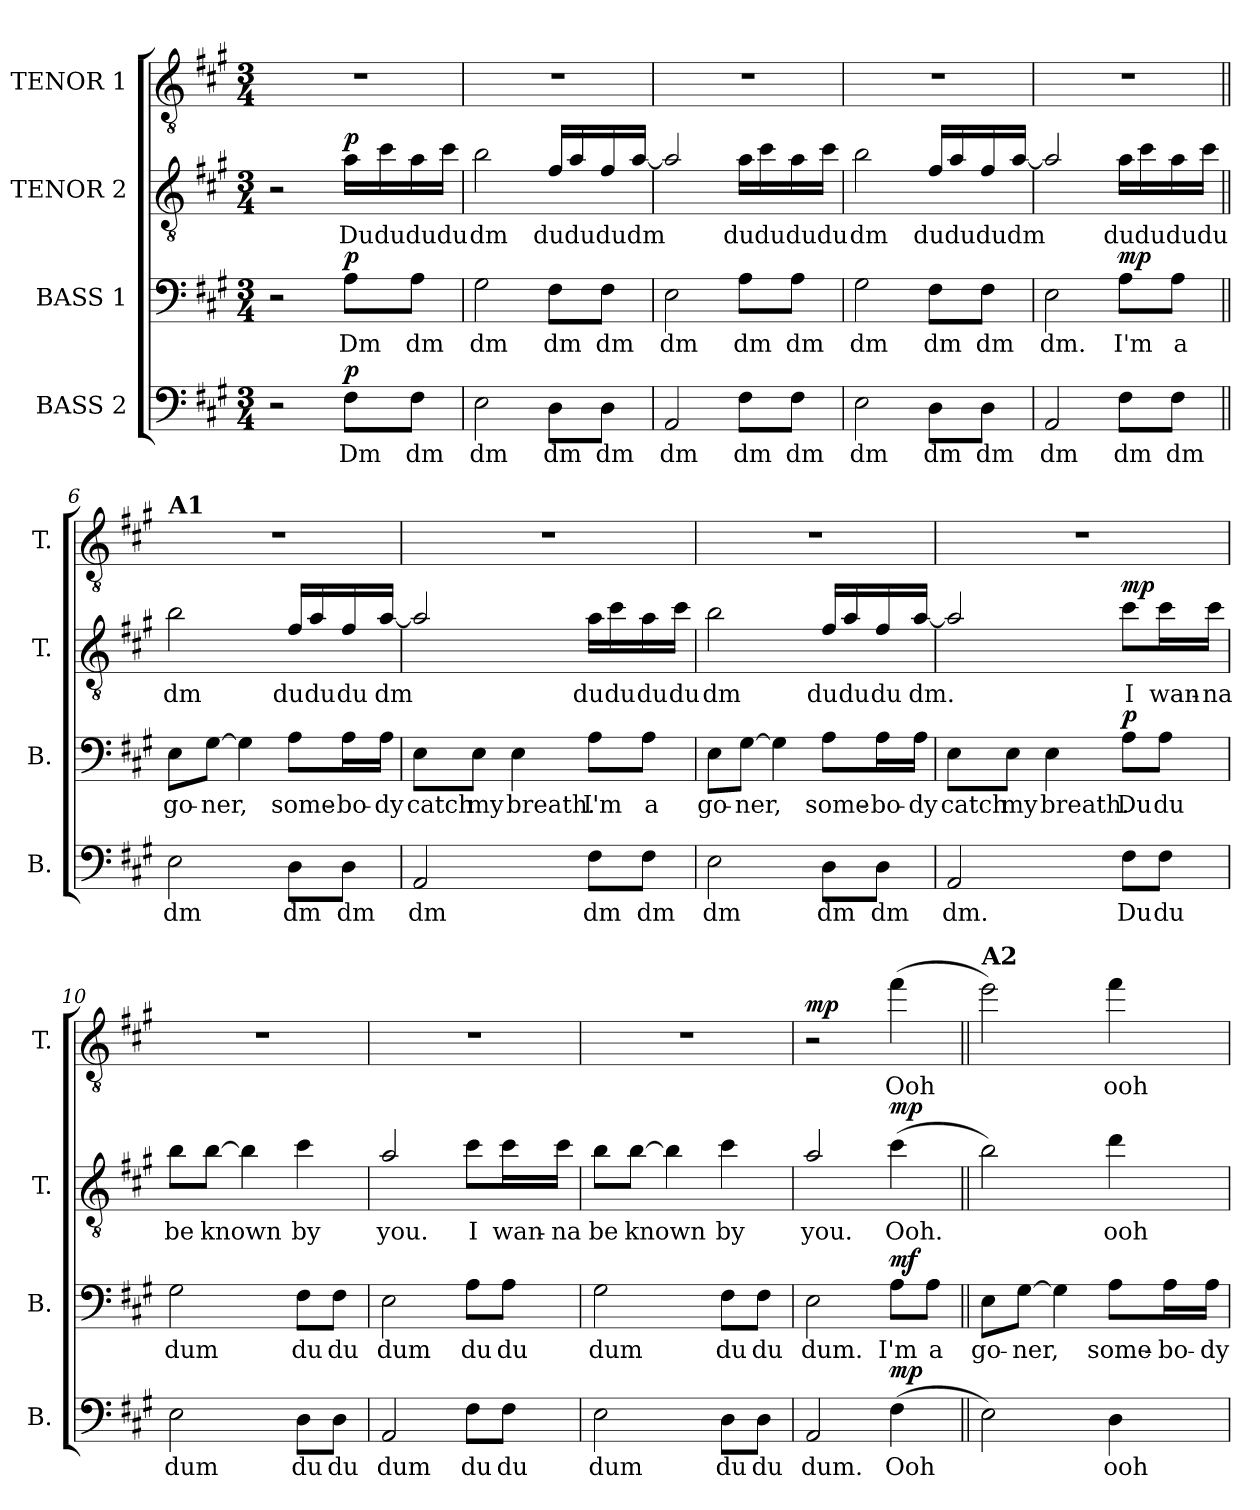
**kern	**text	**dynam	**kern	**text	**dynam	**kern	**text	**dynam	**kern	**text	**dynam
*part4	*part4	*part4	*part3	*part3	*part3	*part2	*part2	*part2	*part1	*part1	*part1
*staff4	*staff4	*staff4	*staff3	*staff3	*staff3	*staff2	*staff2	*staff2	*staff1	*staff1	*staff1
*I"BASS 2	*	*	*I"BASS 1	*	*	*I"TENOR 2	*	*	*I"TENOR 1	*	*
*I'B.	*	*	*I'B.	*	*	*I'T.	*	*	*I'T.	*	*
*clefF4	*	*	*clefF4	*	*	*clefGv2	*	*	*clefGv2	*	*
*	*	*	*	*	*	*ITrd7c12	*	*	*ITrd7c12	*	*
*k[f#c#g#]	*	*	*k[f#c#g#]	*	*	*k[f#c#g#]	*	*	*k[f#c#g#]	*	*
*M3/4	*	*	*M3/4	*	*	*M3/4	*	*	*M3/4	*	*
*MM55	*	*	*MM55	*	*	*MM55	*	*	*MM55	*	*
=1	=1	=1	=1	=1	=1	=1	=1	=1	=1	=1	=1
2r	.	.	2r	.	.	2r	.	.	2.r	.	.
!	!LO:LY:b	!LO:DY:a	!	!LO:LY:b	!LO:DY:a	!	!LO:LY:b	!LO:DY:a	!	!	!
8F#\L	Dm	p	8A\L	Dm	p	16A\LL	Du	p	.	.	.
!	!	!	!	!	!	!	!LO:LY:b	!	!	!	!
.	.	.	.	.	.	16c#\	du	.	.	.	.
!	!LO:LY:b	!	!	!LO:LY:b	!	!	!LO:LY:b	!	!	!	!
8F#\J	dm	.	8A\J	dm	.	16A\	du	.	.	.	.
!	!	!	!	!	!	!	!LO:LY:b	!	!	!	!
.	.	.	.	.	.	16c#\JJ	du	.	.	.	.
=2	=2	=2	=2	=2	=2	=2	=2	=2	=2	=2	=2
!	!LO:LY:b	!	!	!LO:LY:b	!	!	!LO:LY:b	!	!	!	!
2E\	dm	.	2G#\	dm	.	2B\	dm	.	2.r	.	.
!	!LO:LY:b	!	!	!LO:LY:b	!	!	!LO:LY:b	!	!	!	!
8D\L	dm	.	8F#\L	dm	.	16F#/LL	du	.	.	.	.
!	!	!	!	!	!	!	!LO:LY:b	!	!	!	!
.	.	.	.	.	.	16A/	du	.	.	.	.
!	!LO:LY:b	!	!	!LO:LY:b	!	!	!LO:LY:b	!	!	!	!
8D\J	dm	.	8F#\J	dm	.	16F#/	du	.	.	.	.
!	!	!	!	!	!	!	!LO:LY:b	!	!	!	!
.	.	.	.	.	.	[16A/JJ	dm	.	.	.	.
=3	=3	=3	=3	=3	=3	=3	=3	=3	=3	=3	=3
!	!LO:LY:b	!	!	!LO:LY:b	!	!	!	!	!	!	!
2AA/	dm	.	2E\	dm	.	2A/]	.	.	2.r	.	.
!	!LO:LY:b	!	!	!LO:LY:b	!	!	!LO:LY:b	!	!	!	!
8F#\L	dm	.	8A\L	dm	.	16A\LL	du	.	.	.	.
!	!	!	!	!	!	!	!LO:LY:b	!	!	!	!
.	.	.	.	.	.	16c#\	du	.	.	.	.
!	!LO:LY:b	!	!	!LO:LY:b	!	!	!LO:LY:b	!	!	!	!
8F#\J	dm	.	8A\J	dm	.	16A\	du	.	.	.	.
!	!	!	!	!	!	!	!LO:LY:b	!	!	!	!
.	.	.	.	.	.	16c#\JJ	du	.	.	.	.
=4	=4	=4	=4	=4	=4	=4	=4	=4	=4	=4	=4
!	!LO:LY:b	!	!	!LO:LY:b	!	!	!LO:LY:b	!	!	!	!
2E\	dm	.	2G#\	dm	.	2B\	dm	.	2.r	.	.
!	!LO:LY:b	!	!	!LO:LY:b	!	!	!LO:LY:b	!	!	!	!
8D\L	dm	.	8F#\L	dm	.	16F#/LL	du	.	.	.	.
!	!	!	!	!	!	!	!LO:LY:b	!	!	!	!
.	.	.	.	.	.	16A/	du	.	.	.	.
!	!LO:LY:b	!	!	!LO:LY:b	!	!	!LO:LY:b	!	!	!	!
8D\J	dm	.	8F#\J	dm	.	16F#/	du	.	.	.	.
!	!	!	!	!	!	!	!LO:LY:b	!	!	!	!
.	.	.	.	.	.	[16A/JJ	dm	.	.	.	.
=5	=5	=5	=5	=5	=5	=5	=5	=5	=5	=5	=5
!	!LO:LY:b	!	!	!LO:LY:b	!	!	!	!	!	!	!
2AA/	dm	.	2E\	dm.	.	2A/]	.	.	2.r	.	.
!	!LO:LY:b	!	!	!LO:LY:b	!LO:DY:a	!	!LO:LY:b	!	!	!	!
8F#\L	dm	.	8A\L	I'm	mp	16A\LL	du	.	.	.	.
!	!	!	!	!	!	!	!LO:LY:b	!	!	!	!
.	.	.	.	.	.	16c#\	du	.	.	.	.
!	!LO:LY:b	!	!	!LO:LY:b	!	!	!LO:LY:b	!	!	!	!
8F#\J	dm	.	8A\J	a	.	16A\	du	.	.	.	.
!	!	!	!	!	!	!	!LO:LY:b	!	!	!	!
.	.	.	.	.	.	16c#\JJ	du	.	.	.	.
=6||	=6||	=6||	=6||	=6||	=6||	=6||	=6||	=6||	=6||	=6||	=6||
!	!	!	!	!	!	!	!	!	!LO:TX:a:B:t=A1	!	!
!	!LO:LY:b	!	!	!LO:LY:b	!	!	!LO:LY:b	!	!	!	!
2E\	dm	.	8E\L	go-	.	2B\	dm	.	2.r	.	.
!	!	!	!	!LO:LY:b	!	!	!	!	!	!	!
.	.	.	[8G#\J	-ner,	.	.	.	.	.	.	.
.	.	.	4G#\]	.	.	.	.	.	.	.	.
!	!LO:LY:b	!	!	!LO:LY:b	!	!	!LO:LY:b	!	!	!	!
8D\L	dm	.	8A\L	some-	.	16F#/LL	du	.	.	.	.
!	!	!	!	!	!	!	!LO:LY:b	!	!	!	!
.	.	.	.	.	.	16A/	du	.	.	.	.
!	!LO:LY:b	!	!	!LO:LY:b	!	!	!LO:LY:b	!	!	!	!
8D\J	dm	.	16A\L	-bo-	.	16F#/	du	.	.	.	.
!	!	!	!	!LO:LY:b	!	!	!LO:LY:b	!	!	!	!
.	.	.	16A\JJ	-dy	.	[16A/JJ	dm	.	.	.	.
!!LO:LB:g=z
=7	=7	=7	=7	=7	=7	=7	=7	=7	=7	=7	=7
!	!LO:LY:b	!	!	!LO:LY:b	!	!	!	!	!	!	!
2AA/	dm	.	8E\L	catch	.	2A/]	.	.	2.r	.	.
!	!	!	!	!LO:LY:b	!	!	!	!	!	!	!
.	.	.	8E\J	my	.	.	.	.	.	.	.
!	!	!	!	!LO:LY:b	!	!	!	!	!	!	!
.	.	.	4E\	breath.	.	.	.	.	.	.	.
!	!LO:LY:b	!	!	!LO:LY:b	!	!	!LO:LY:b	!	!	!	!
8F#\L	dm	.	8A\L	I'm	.	16A\LL	du	.	.	.	.
!	!	!	!	!	!	!	!LO:LY:b	!	!	!	!
.	.	.	.	.	.	16c#\	du	.	.	.	.
!	!LO:LY:b	!	!	!LO:LY:b	!	!	!LO:LY:b	!	!	!	!
8F#\J	dm	.	8A\J	a	.	16A\	du	.	.	.	.
!	!	!	!	!	!	!	!LO:LY:b	!	!	!	!
.	.	.	.	.	.	16c#\JJ	du	.	.	.	.
=8	=8	=8	=8	=8	=8	=8	=8	=8	=8	=8	=8
!	!LO:LY:b	!	!	!LO:LY:b	!	!	!LO:LY:b	!	!	!	!
2E\	dm	.	8E\L	go-	.	2B\	dm	.	2.r	.	.
!	!	!	!	!LO:LY:b	!	!	!	!	!	!	!
.	.	.	[8G#\J	-ner,	.	.	.	.	.	.	.
.	.	.	4G#\]	.	.	.	.	.	.	.	.
!	!LO:LY:b	!	!	!LO:LY:b	!	!	!LO:LY:b	!	!	!	!
8D\L	dm	.	8A\L	some-	.	16F#/LL	du	.	.	.	.
!	!	!	!	!	!	!	!LO:LY:b	!	!	!	!
.	.	.	.	.	.	16A/	du	.	.	.	.
!	!LO:LY:b	!	!	!LO:LY:b	!	!	!LO:LY:b	!	!	!	!
8D\J	dm	.	16A\L	-bo-	.	16F#/	du	.	.	.	.
!	!	!	!	!LO:LY:b	!	!	!LO:LY:b	!	!	!	!
.	.	.	16A\JJ	-dy	.	[16A/JJ	dm.	.	.	.	.
=9	=9	=9	=9	=9	=9	=9	=9	=9	=9	=9	=9
!	!LO:LY:b	!	!	!LO:LY:b	!	!	!	!	!	!	!
2AA/	dm.	.	8E\L	catch	.	2A/]	.	.	2.r	.	.
!	!	!	!	!LO:LY:b	!	!	!	!	!	!	!
.	.	.	8E\J	my	.	.	.	.	.	.	.
!	!	!	!	!LO:LY:b	!	!	!	!	!	!	!
.	.	.	4E\	breath.	.	.	.	.	.	.	.
!	!LO:LY:b	!	!	!LO:LY:b	!LO:DY:a	!	!LO:LY:b	!LO:DY:a	!	!	!
8F#\L	Du	.	8A\L	Du	p	8c#\L	I	mp	.	.	.
!	!LO:LY:b	!	!	!LO:LY:b	!	!	!LO:LY:b	!	!	!	!
8F#\J	du	.	8A\J	du	.	16c#\L	wan-	.	.	.	.
!	!	!	!	!	!	!	!LO:LY:b	!	!	!	!
.	.	.	.	.	.	16c#\JJ	-na	.	.	.	.
=10	=10	=10	=10	=10	=10	=10	=10	=10	=10	=10	=10
!	!LO:LY:b	!	!	!LO:LY:b	!	!	!LO:LY:b	!	!	!	!
2E\	dum	.	2G#\	dum	.	8B\L	be	.	2.r	.	.
!	!	!	!	!	!	!	!LO:LY:b	!	!	!	!
.	.	.	.	.	.	[8B\J	known	.	.	.	.
.	.	.	.	.	.	4B\]	.	.	.	.	.
!	!LO:LY:b	!	!	!LO:LY:b	!	!	!LO:LY:b	!	!	!	!
8D\L	du	.	8F#\L	du	.	4c#\	by	.	.	.	.
!	!LO:LY:b	!	!	!LO:LY:b	!	!	!	!	!	!	!
8D\J	du	.	8F#\J	du	.	.	.	.	.	.	.
=11	=11	=11	=11	=11	=11	=11	=11	=11	=11	=11	=11
!	!LO:LY:b	!	!	!LO:LY:b	!	!	!LO:LY:b	!	!	!	!
2AA/	dum	.	2E\	dum	.	2A/	you.	.	2.r	.	.
!	!LO:LY:b	!	!	!LO:LY:b	!	!	!LO:LY:b	!	!	!	!
8F#\L	du	.	8A\L	du	.	8c#\L	I	.	.	.	.
!	!LO:LY:b	!	!	!LO:LY:b	!	!	!LO:LY:b	!	!	!	!
8F#\J	du	.	8A\J	du	.	16c#\L	wan-	.	.	.	.
!	!	!	!	!	!	!	!LO:LY:b	!	!	!	!
.	.	.	.	.	.	16c#\JJ	-na	.	.	.	.
!!LO:LB:g=z
=12	=12	=12	=12	=12	=12	=12	=12	=12	=12	=12	=12
!	!LO:LY:b	!	!	!LO:LY:b	!	!	!LO:LY:b	!	!	!	!
2E\	dum	.	2G#\	dum	.	8B\L	be	.	2.r	.	.
!	!	!	!	!	!	!	!LO:LY:b	!	!	!	!
.	.	.	.	.	.	[8B\J	known	.	.	.	.
.	.	.	.	.	.	4B\]	.	.	.	.	.
!	!LO:LY:b	!	!	!LO:LY:b	!	!	!LO:LY:b	!	!	!	!
8D\L	du	.	8F#\L	du	.	4c#\	by	.	.	.	.
!	!LO:LY:b	!	!	!LO:LY:b	!	!	!	!	!	!	!
8D\J	du	.	8F#\J	du	.	.	.	.	.	.	.
=13	=13	=13	=13	=13	=13	=13	=13	=13	=13	=13	=13
!	!LO:LY:b	!	!	!LO:LY:b	!	!	!LO:LY:b	!	!	!	!LO:DY:a
2AA/	dum.	.	2E\	dum.	.	2A/	you.	.	2r	.	mp
!	!LO:LY:b	!LO:DY:a	!	!LO:LY:b	!LO:DY:a	!	!LO:LY:b	!LO:DY:a	!	!LO:LY:b	!
(>4F#\	Ooh	mp	8A\L	I'm	mf	(>4c#\	Ooh.	mp	(>4f#\	Ooh	.
!	!	!	!	!LO:LY:b	!	!	!	!	!	!	!
.	.	.	8A\J	a	.	.	.	.	.	.	.
=14||	=14||	=14||	=14||	=14||	=14||	=14||	=14||	=14||	=14||	=14||	=14||
!	!	!	!	!	!	!	!	!	!LO:TX:a:B:t=A2	!	!
!	!	!	!	!LO:LY:b	!	!	!	!	!	!	!
2E\)	.	.	8E\L	go-	.	2B\)	.	.	2e\)	.	.
!	!	!	!	!LO:LY:b	!	!	!	!	!	!	!
.	.	.	[8G#\J	-ner,	.	.	.	.	.	.	.
.	.	.	4G#\]	.	.	.	.	.	.	.	.
!	!LO:LY:b	!	!	!LO:LY:b	!	!	!LO:LY:b	!	!	!LO:LY:b	!
4D\	ooh	.	8A\L	some-	.	4d\	ooh	.	4f#\	ooh	.
!	!	!	!	!LO:LY:b	!	!	!	!	!	!	!
.	.	.	16A\L	-bo-	.	.	.	.	.	.	.
!	!	!	!	!LO:LY:b	!	!	!	!	!	!	!
.	.	.	16A\JJ	-dy	.	.	.	.	.	.	.
=	=	=	=	=	=	=	=	=	=	=	=
*-	*-	*-	*-	*-	*-	*-	*-	*-	*-	*-	*-
